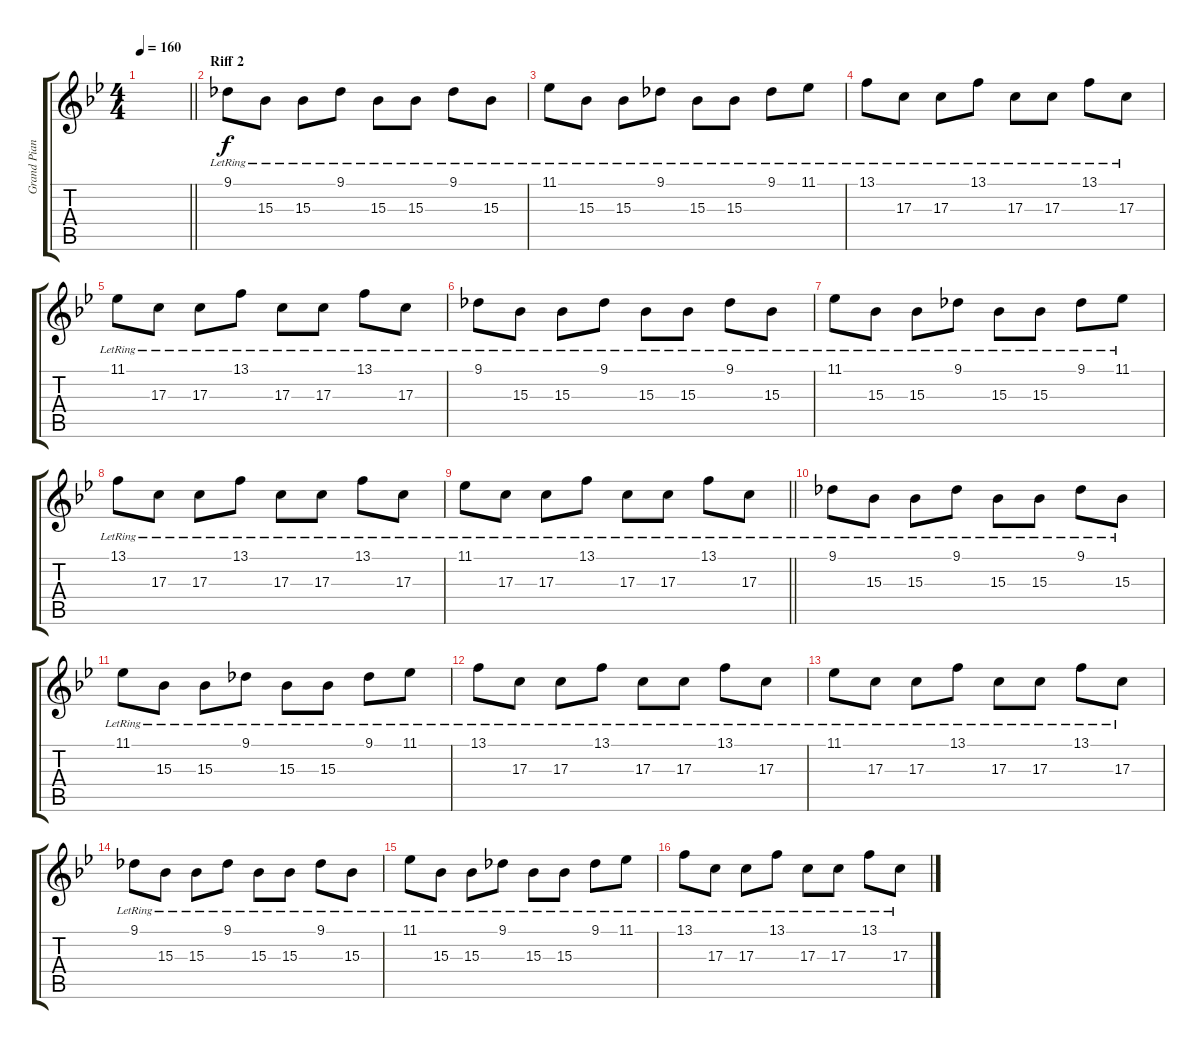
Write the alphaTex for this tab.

\track ("Grand Piano" "Grand Pian") {instrument acousticgrandpiano}
\staff {score tabs}
\tuning (E4 B3 G3 D3 A2 E2) {hide}
\ts (4 4)
\tempo 160
\clef g2
\barLineRight lightlight
\ks bb
|
\section ("" "Riff 2")
9.1{lr}.8 15.3{lr}.8 15.3{lr}.8 9.1{lr}.8 15.3{lr}.8 15.3{lr}.8 9.1{lr}.8 15.3{lr}.8 |
11.1{lr}.8 15.3{lr}.8 15.3{lr}.8 9.1{lr}.8 15.3{lr}.8 15.3{lr}.8 9.1{lr}.8 11.1{lr}.8 |
13.1{lr}.8 17.3{lr}.8 17.3{lr}.8 13.1{lr}.8 17.3{lr}.8 17.3{lr}.8 13.1{lr}.8 17.3{lr}.8 |
11.1{lr}.8 17.3{lr}.8 17.3{lr}.8 13.1{lr}.8 17.3{lr}.8 17.3{lr}.8 13.1{lr}.8 17.3{lr}.8 |
9.1{lr}.8 15.3{lr}.8 15.3{lr}.8 9.1{lr}.8 15.3{lr}.8 15.3{lr}.8 9.1{lr}.8 15.3{lr}.8 |
11.1{lr}.8 15.3{lr}.8 15.3{lr}.8 9.1{lr}.8 15.3{lr}.8 15.3{lr}.8 9.1{lr}.8 11.1{lr}.8 |
13.1{lr}.8 17.3{lr}.8 17.3{lr}.8 13.1{lr}.8 17.3{lr}.8 17.3{lr}.8 13.1{lr}.8 17.3{lr}.8 |
\barLineRight lightlight
11.1{lr}.8 17.3{lr}.8 17.3{lr}.8 13.1{lr}.8 17.3{lr}.8 17.3{lr}.8 13.1{lr}.8 17.3{lr}.8 |
9.1{lr}.8 15.3{lr}.8 15.3{lr}.8 9.1{lr}.8 15.3{lr}.8 15.3{lr}.8 9.1{lr}.8 15.3{lr}.8 |
11.1{lr}.8 15.3{lr}.8 15.3{lr}.8 9.1{lr}.8 15.3{lr}.8 15.3{lr}.8 9.1{lr}.8 11.1{lr}.8 |
13.1{lr}.8 17.3{lr}.8 17.3{lr}.8 13.1{lr}.8 17.3{lr}.8 17.3{lr}.8 13.1{lr}.8 17.3{lr}.8 |
11.1{lr}.8 17.3{lr}.8 17.3{lr}.8 13.1{lr}.8 17.3{lr}.8 17.3{lr}.8 13.1{lr}.8 17.3{lr}.8 |
9.1{lr}.8 15.3{lr}.8 15.3{lr}.8 9.1{lr}.8 15.3{lr}.8 15.3{lr}.8 9.1{lr}.8 15.3{lr}.8 |
11.1{lr}.8 15.3{lr}.8 15.3{lr}.8 9.1{lr}.8 15.3{lr}.8 15.3{lr}.8 9.1{lr}.8 11.1{lr}.8 |
13.1{lr}.8 17.3{lr}.8 17.3{lr}.8 13.1{lr}.8 17.3{lr}.8 17.3{lr}.8 13.1{lr}.8 17.3{lr}.8
